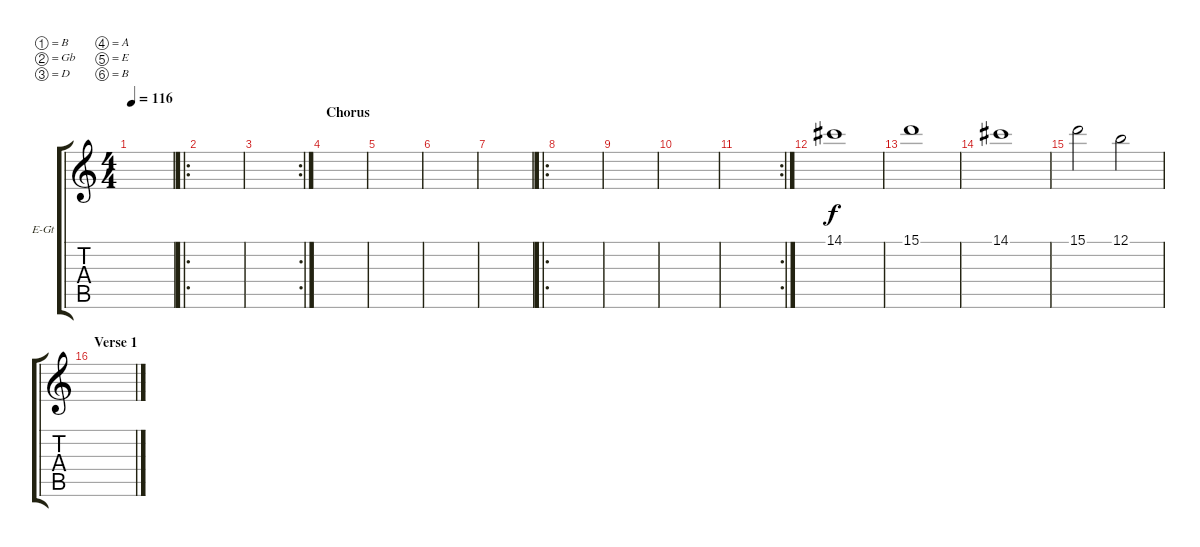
\bracketExtendMode groupsimilarinstruments
\firstSystemTrackNameOrientation horizontal
\otherSystemsTrackNameOrientation horizontal
\track ("Lead Guitar 1" "E-Gt") {instrument overdrivenguitar}
\staff {score tabs}
\tuning (B3 Gb3 D3 A2 E2 B1)
\ts (4 4)
\tempo 116
\clef g2
\scale
0.312821
\ks c
|
\ro
\scale
0.374359 |
\rc 2
\scale
0.354497 |
\section ("" "Chorus")
\scale
0.322751 |
\scale
0.322751 |
\scale
0.312821 |
\scale
0.312821 |
\ro
\scale
0.374359 |
\scale
0.322751 |
\scale
0.322751 |
\rc 2
\scale
0.354497 |
14.1.1 |
15.1.1 |
14.1.1 |
15.1.2 12.1.2 |
\section ("" "Verse 1")
\scale
0.333333
